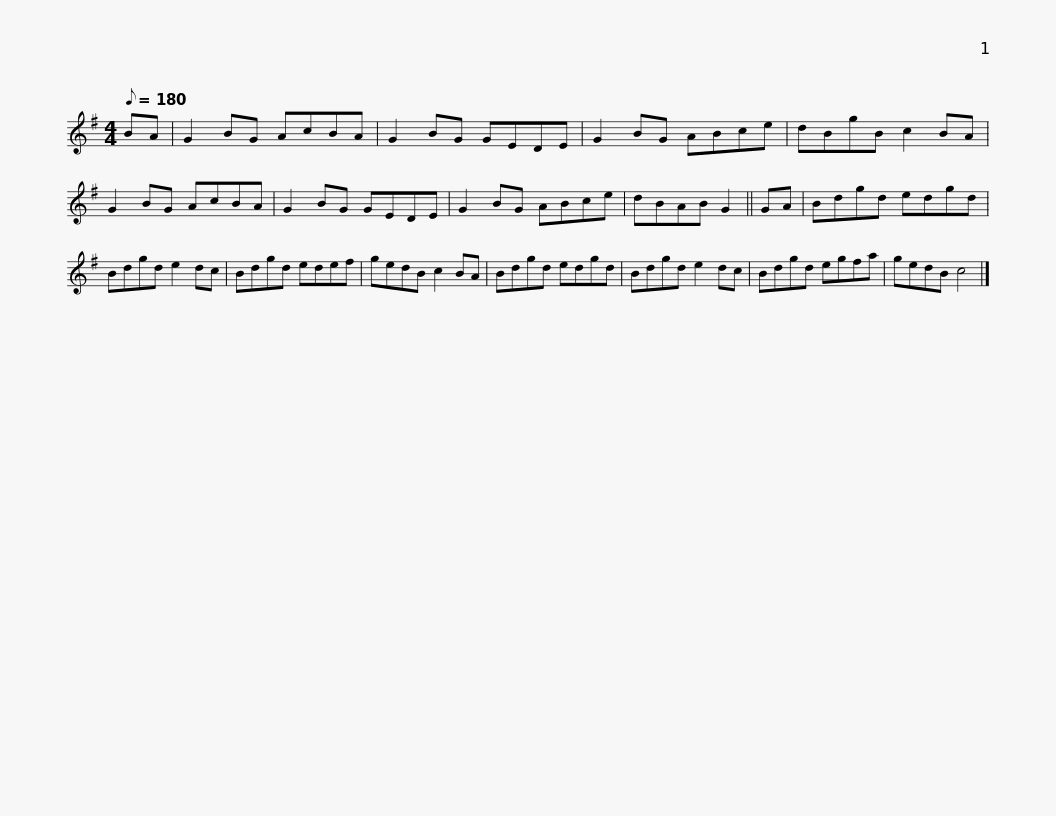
X:1
L:1/8
Q:1/8=180
M:4/4
I:linebreak $
K:G
V:1 treble
V:1
 BA | G2 BG AcBA | G2 BG GEDE | G2 BG ABce | dBgB c2 BA | %5
 G2 BG AcBA | G2 BG GEDE |$ G2 BG ABce | dBAB G2 || GA | %10
 Bdgd edgd | Bdgd e2 dc | Bdgd edef | gedB c2 BA |$ Bdgd edgd | %15
 Bdgd e2 dc | Bdgd egfa | gedB c4 |] %18
